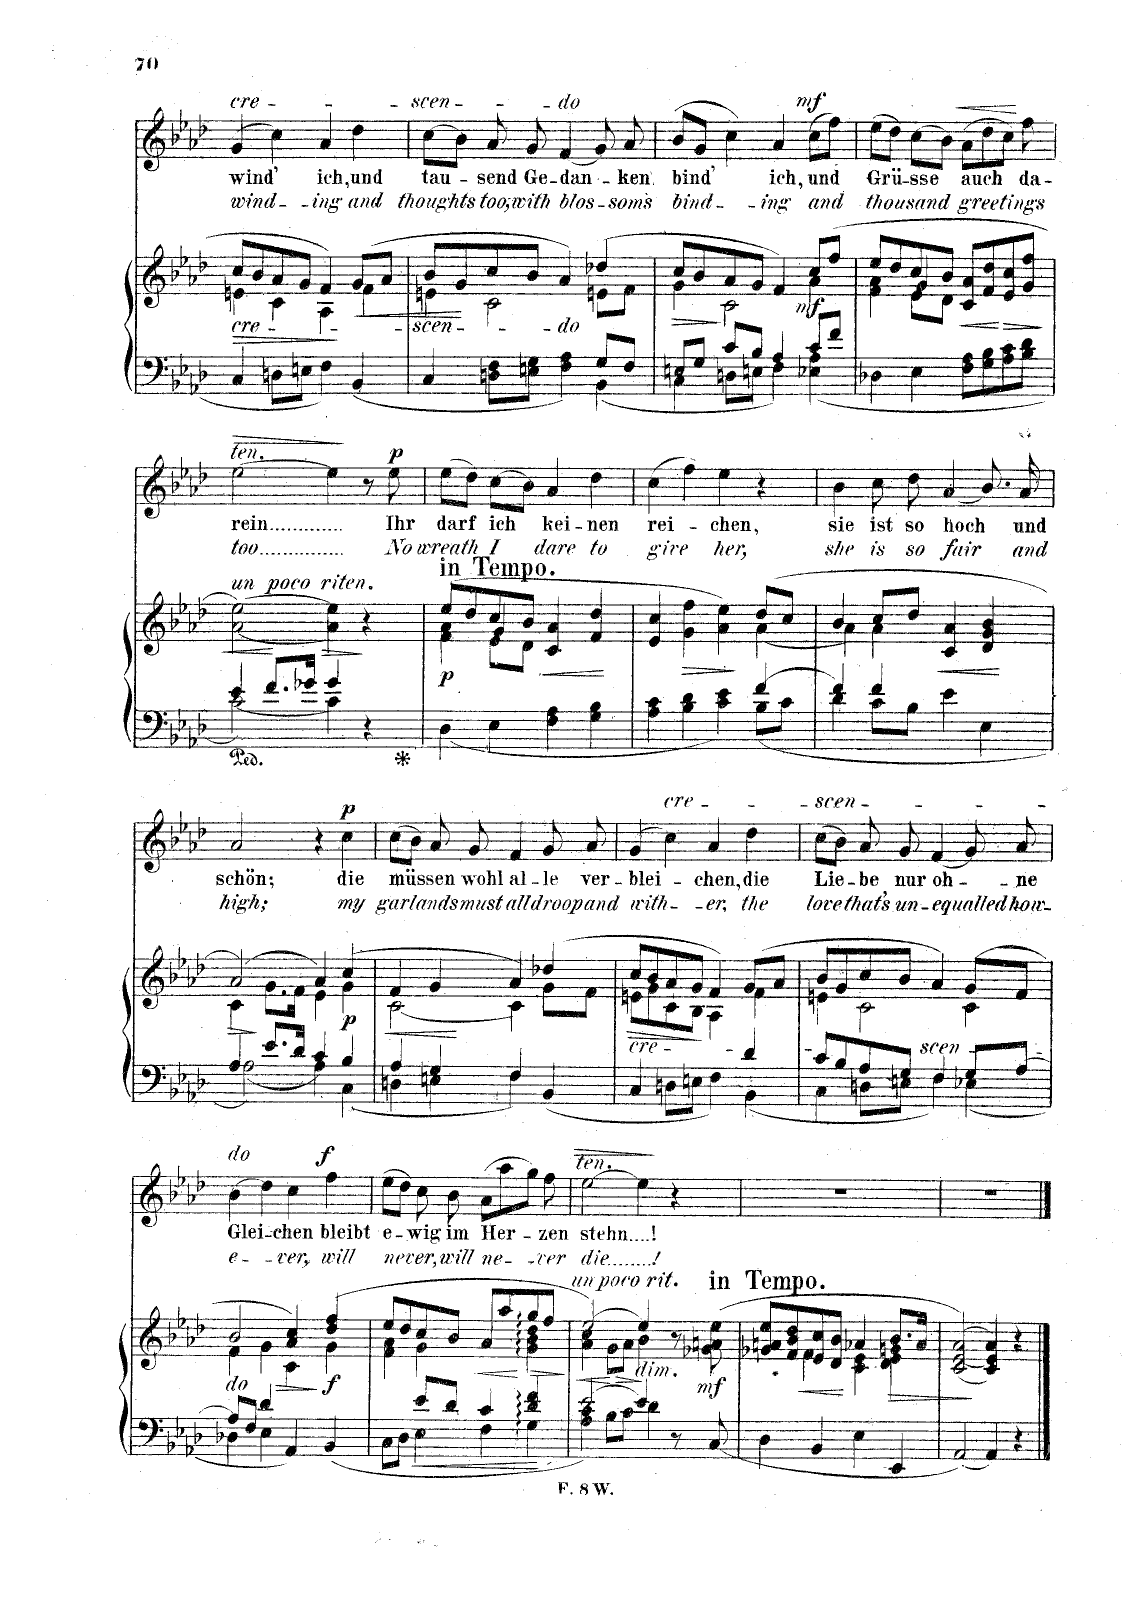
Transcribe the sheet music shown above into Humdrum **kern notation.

**kern	**kern	**dynam	**kern	**text	**text	**dynam
*part2	*part2	*part2	*part1	*part1	*part1	*part1
*staff3	*staff2	*staff2/3	*staff1	*staff1	*staff1	*staff1
*I"Pianoforte	*	*	*I"Singstimme Voice	*	*	*
*I'Pno	*	*	*	*	*	*
*clefF4	*clefG2	*	*clefG2	*	*	*
*k[b-e-a-d-]	*k[b-e-a-d-]	*	*k[b-e-a-d-]	*	*	*
*M4/4	*M4/4	*	*M4/4	*	*	*
*met(c)	*met(c)	*	*met(c)	*	*	*
=16	=16	=16	=16	=16	=16	=16
*	*^	*	*	*	*	*
!	!	!	!	!LO:TX:a:i:t=crescendo	!	!	!
!	!LO:TX:b:i:t=crescendo	!	!	!	!	!	!
4C/	8cc/L	4en\	.	(4g/	wind’	wind-	.
.	8b-/	.	.	.	.	.	.
8Dn\L	8a-/	4c\	.	4cc\)	.	.	.
8En\J	8g/J	.	.	.	.	.	.
4F\	4f/	4A-\	.	4a-/	ich,	-ing	.
!	!	!	!LO:HP:b	!	!	!	!
4BB-/	(8g/L	4f\	<	4dd-\	und	and	.
.	8a-/J	.	.	.	.	.	.
=17	=17	=17	=17	=17	=17	=17	=17
*^	*	*	*	*	*	*	*
4C/	2.ryy	8b-/L	4en\	.	(8cc\L	tau-	thoughts	.
.	.	8g/	.	.	8b-\J)	.	.	.
8Dn\ 8F\L	.	8cc/	2c\	.	8a-/	-send	too;	.
8En\ 8G\J	.	8b-/J	.	.	8g/	Ge-	with	.
4F\ 4A-\	.	4a-/)	.	.	(4f/	-dan-	blos-	.
8G/L	4BB-\	(4dd-X/	8en\L	.	8g/)	.	.	.
8F/J	.	.	8f\J	.	8a-/	-ken	-soms	.
=18	=18	=18	=18	=18	=18	=18	=18	=18
!	!	!	!	!LO:HP:b=2	!	!	!	!
8En/L	4C\	8cc/L	4g\	>	(8b-/L	bind’	bind-	.
8G/J	.	8b-/	.	.	8g/J	.	.	.
8c/L	8Dn\L	8a-/	2c\	[	4cc\)	.	.	.
8B-/J	8En\J	8g/J	.	.	.	.	.	.
4A-/	4F\	4f/)	.	.	4a-/	ich,	-ing	.
!	!	!	!	!LO:DY:b	!	!	!	!LO:DY:a
8c/L	4E-X\ 4A-\	(8cc/L	4a-\	mf	(8cc\L	und	and	mf
8f/J	.	8ff/J	.	.	8ff\J)	.	.	.
*v	*v	*	*	*	*	*	*	*
=19	=19	=19	=19	=19	=19	=19	=19
*	*	*^	*	*	*	*	*
4D-X\	8ee-/L	4f\ 4a-\	4ryy	.	(8ee-\L	Grü-	thou-	.
.	8dd-/	.	.	.	8dd-\J)	.	.	.
4E-\	8cc/	8e-\L	4g/	.	(8cc\L	-sse	-sand	.
.	8b-/J	8d-\J	.	.	8b-\J)	.	.	.
!	!	!	!	!LO:HP:b	!	!	!	!LO:HP:b
8F\ 8A-\L	8c/ 8a-/L	2ryy	2ryy	<	(8a-\L	auch	greet-	<
8G\ 8B-\	8f/ 8dd-/	.	.	.	8dd-\	.	.	.
!	!	!	!	!LO:HP:n=1:b	!	!	!	!
8A-\ 8c\	8e-/ 8cc/	.	.	] >	8cc\J)	.	.	.
8B-\ 8d-\J	8g/ 8ff/J	.	.	.	8ff\	da-	-ings	[
*	*v	*v	*v	*	*	*	*	*
.	.	[	.	.	.	.
=20	=20	=20	=20	=20	=20	=20
*^	*	*	*	*	*	*
!	!	!	!	!LO:TX:a:i:t=ten.	!	!	!
!	!	!LO:TX:a:i:t=un poco riten.	!	!	!	!	!
!	!	!	!	!	!	!	!LO:HP:b
4e-/	[2c\	[2a-\ [2ee-\)	.	[2ee-\	-rein	too	>
8.f/L	.	.	]	.	.	.	.
16g-X/Jk	.	.	.	.	.	.	.
!	!	!	!LO:HP:b=2	!	!	!	!
4g-/	4c\]	4a-\] 4ee-\]	>	4ee-\]	.	.	]
4r	4ryy	4r	.	8r	.	.	.
!	!	!	!	!	!	!	!LO:DY:a
.	.	.	.	8ee-\	Ihr	No	p
*v	*v	*	*	*	*	*	*
=21	=21	=21	=21	=21	=21	=21
*	*^	*	*	*	*	*
*	*	*^	*	*	*	*	*
!	!LO:TX:a:B:t=in Tempo	!	!	!	!	!	!	!
!	!	!	!	!LO:DY:b	!	!	!	!
4D-\	(8ee-/L	4f\ 4a-\	4ryy	p	(8ee-\L	darf	wreath	.
.	8dd-/	.	.	.	8dd-\J)	.	.	.
4E-\	8cc/	8e-\L	4g/	.	(8cc\L	ich	I	.
.	8b-/J	8d-\J	.	.	8b-\J)	.	.	.
!	!	!	!	!LO:HP:b	!	!	!	!
4F\ 4A-\	4c/ 4a-/	2ryy	2ryy	<	4a-/	kei-	dare	.
4G\ 4B-\	4f/ 4dd-/	.	.	.	4dd-\	-nen	to	.
*	*v	*v	*v	*	*	*	*	*
.	.	]	.	.	.	.
=22	=22	=22	=22	=22	=22	=22
*^	*^	*	*	*	*	*
4A-\ 4c\	2.ryy	4e-/ 4cc/	2.ryy	.	(4cc\	rei-	give	.
!	!	!	!	!LO:HP:b	!	!	!	!
4B-\ 4d-\	.	4g\ 4ff\	.	>	4ff\)	.	.	.
4c\ 4e-\	.	4a-\ 4ee-\)	.	.	4ee-\	-chen,	her,	.
[4f/	8B-\L	(8dd-/L	[4a-\	[	4r	.	.	.
.	8c\J	8cc/J	.	.	.	.	.	.
=23	=23	=23	=23	=23	=23	=23	=23	=23
4f/]	4d-\	4b-/	4a-\]	.	4cc\	sie	she	.
4f/	8c\L	8cc/L	4a-\	.	8cc\	ist	is	.
.	8B-\J	8dd-/J	.	.	8dd-\	so	so	.
!	!	!	!	!LO:HP:b	!	!	!	!
4e-\	2ryy	4c/ 4a-/	2ryy	<	(4a-/	hoch	fair	.
4E-\	.	4d-/ 4g/ 4b-/	.	]	8.b-/)	.	.	.
.	.	.	.	.	16a-/	und	and	.
=24	=24	=24	=24	=24	=24	=24	=24	=24
!	!	!	!	!LO:HP:b	!	!	!	!
4A-/	[2A-\	[2a-/)	4c\	>	2a-/	schön;	high;	.
8.e-/L	.	.	8.g\L	[	.	.	.	.
16d-/Jk	.	.	16f\Jk	.	.	.	.	.
4c/	4A-\]	4a-/]	4e-\	.	4r	.	.	.
!	!	!	!	!LO:DY:b	!	!	!	!LO:DY:a
4B-/	4C\	(4cc/	4g\	p	4cc\	die	my	p
=25	=25	=25	=25	=25	=25	=25	=25	=25
!	!	!	!	!LO:HP:b	!	!	!	!
4A-/	4Dn\	4f/	[2c\	<	(8cc\L	mü-	gar-	.
.	.	.	.	.	8b-\J)	.	.	.
4G/	4En\	4g/	.	]	8a-/	-ssen	-lands	.
.	.	.	.	.	8g/	wohl	must	.
4F/	4F\	4a-/)	4c\]	.	4f/	al-	all	.
4BB-/	4ryy	(4dd-X/	8g\L	.	8g/	-le	droop	.
.	.	.	8f\J	.	8a-/	ver-	and	.
=26	=26	=26	=26	=26	=26	=26	=26	=26
!LO:TX:a:i:t=crescendo	!	!	!	!	!	!	!	!
!	!	!	!	!LO:HP:b	!	!	!	!
4C/	2.ryy	8cc/L	8en\L	>	(4g/	-blei-	with-	.
.	.	8b-/	8g\	.	.	.	.	.
!	!	!	!	!	!LO:TX:a:i:t=crescendo	!	!	!
8Dn\L	.	8a-/	8c\	.	4cc\)	.	.	.
8En\J	.	8g/J	8B-\J	[	.	.	.	.
4F\	.	4f/)	4A-\	.	4a-/	-chen,	-er,	.
4d-/	4BB-\	(8g/L	4f\	.	4dd-\	die	the	.
.	.	8a-/J	.	.	.	.	.	.
=27	=27	=27	=27	=27	=27	=27	=27	=27
8c/L	4C\	8b-/L	4en\	.	(8cc\L	Lie-	love	.
8B-/	.	8g/	.	.	8b-\J)	.	.	.
8A-/	8Dn\L	8cc/	2c\	.	8a-/	-be	that’s	.
8G/J	8En\J	8b-/J	.	.	8g/	nur	un-	.
4F/	4F\	4a-/)	.	.	(4f/	oh-	-e-	.
8G/L	4E-X\	(8g/L	4c\	.	8g/)	.	-qualled	.
8A-/J	.	8f/J	.	.	8a-/	-ne	how-	.
=28	=28	=28	=28	=28	=28	=28	=28	=28
8A-/L	4D-X\	2b-/	4f\	.	(4b-\	Glei-	-e-	.
8F/J	.	.	.	.	.	.	.	.
4d-/	4E-\	.	4g\	.	4dd-\)	.	.	.
!	!	!	!	!LO:HP:b	!	!	!	!
4AA-/	2ryy	4a-/ 4cc/)	4c\	>	4cc\	-chen	-ver,	.
!	!	!	!	!LO:DY:n=1:b	!	!	!	!LO:DY:a
4BB-/	.	(4dd-/ 4ff/	4g\	] f	4ff\	bleibt	will	f
=29	=29	=29	=29	=29	=29	=29	=29	=29
*	*	*	*^	*	*	*	*	*
4ryy	8C\L	8ee-/L	4ryy	4f/ 4a-/	.	(8ee-\L	e-	ne-	.
.	8D-\J	8dd-/	.	.	.	8dd-\J)	.	.	.
!	!	!	!	!	!LO:HP:b=2	!	!	!	!
8e-/L	4E-\	8cc/	4g\	2.ryy	<	8cc\	-wig	-ver,	.
8d-/J	.	8b-/J	.	.	.	8b-\	im	will	.
!	!	!	!	!	!LO:HP:b	!	!	!	!
4c/	4F\	8a-/L	4ryy	.	<	(8a-\L	Her-	ne-	.
.	.	8aa-/	.	.	.	8aa-\	.	.	.
!	!	!	!	!	!LO:HP:n=1:b	!	!	!	!
4d-/: 4f/:	4G\	8gg/	4g\: 4b-\: 4dd-\:	.	] >	8gg\J)	.	.	.
.	.	8ff/J	.	.	.	8ff\	-zen	-ver	.
*v	*v	*	*	*	*	*	*	*	*
*	*v	*v	*v	*	*	*	*	*
.	.	] [	.	.	.	.
=30	=30	=30	=30	=30	=30	=30
*^	*	*	*	*	*	*
!	!	!	!	!LO:TX:i:t=ten.	!	!	!
!	!	!LO:TX:a:i:t=un poco rit..	!	!	!	!	!
!	!	!	!LO:HP:b	!	!	!	!LO:HP:b
*	*	*^	*	*	*	*	*
[2e-/	4A-\ 4c\	[2ee-/)	4a-\ 4cc\	<	[2ee-\	stehn!	die!	>
.	8B-\L	.	8g\L	.	.	.	.	.
.	8c\J	.	8a-\J	[	.	.	.	.
4e-/]	4d-\	4ee-/]	4b-\	.	4ee-\]	.	.	]
8r	8ryy	8r	4ryy	.	4r	.	.	.
!	!	!LO:TX:a:B:t=in Tempo	!	!	!	!	!	!
!	!	!	!	!LO:DY:b	!	!	!	!
8C/	8ryy	(8g-X\ 8an\ 8ee-\	.	mf	.	.	.	.
*v	*v	*	*	*	*	*	*	*
=31	=31	=31	=31	=31	=31	=31	=31
4D-\	8g-X/ 8an/ 8ee-/L	4ryy	.	1r	.	.	.
.	8f/ 8b-/ 8dd-/	.	.	.	.	.	.
!	!	!	!LO:HP:b	!	!	!	!
4BB-/	8e-/ 8cc/	4f\	<	.	.	.	.
.	8d-/ 8b-/J	.	.	.	.	.	.
4E-\	4a-X/	4c\ 4e-\	[	.	.	.	.
4EE-/	8.b-/L	4d-\ 4e-\ 4gn\	.	.	.	.	.
.	16a-/Jk	.	.	.	.	.	.
*	*v	*v	*	*	*	*	*
=32	=32	=32	=32	=32	=32	=32
[2AA-/	[2c/ [2e-/ [2a-/)	.	1r	.	.	.
4AA-/]	4c/] 4e-/] 4a-/]	[	.	.	.	.
4r	4r	.	.	.	.	.
==	==	==	==	==	==	==
*-	*-	*-	*-	*-	*-	*-
